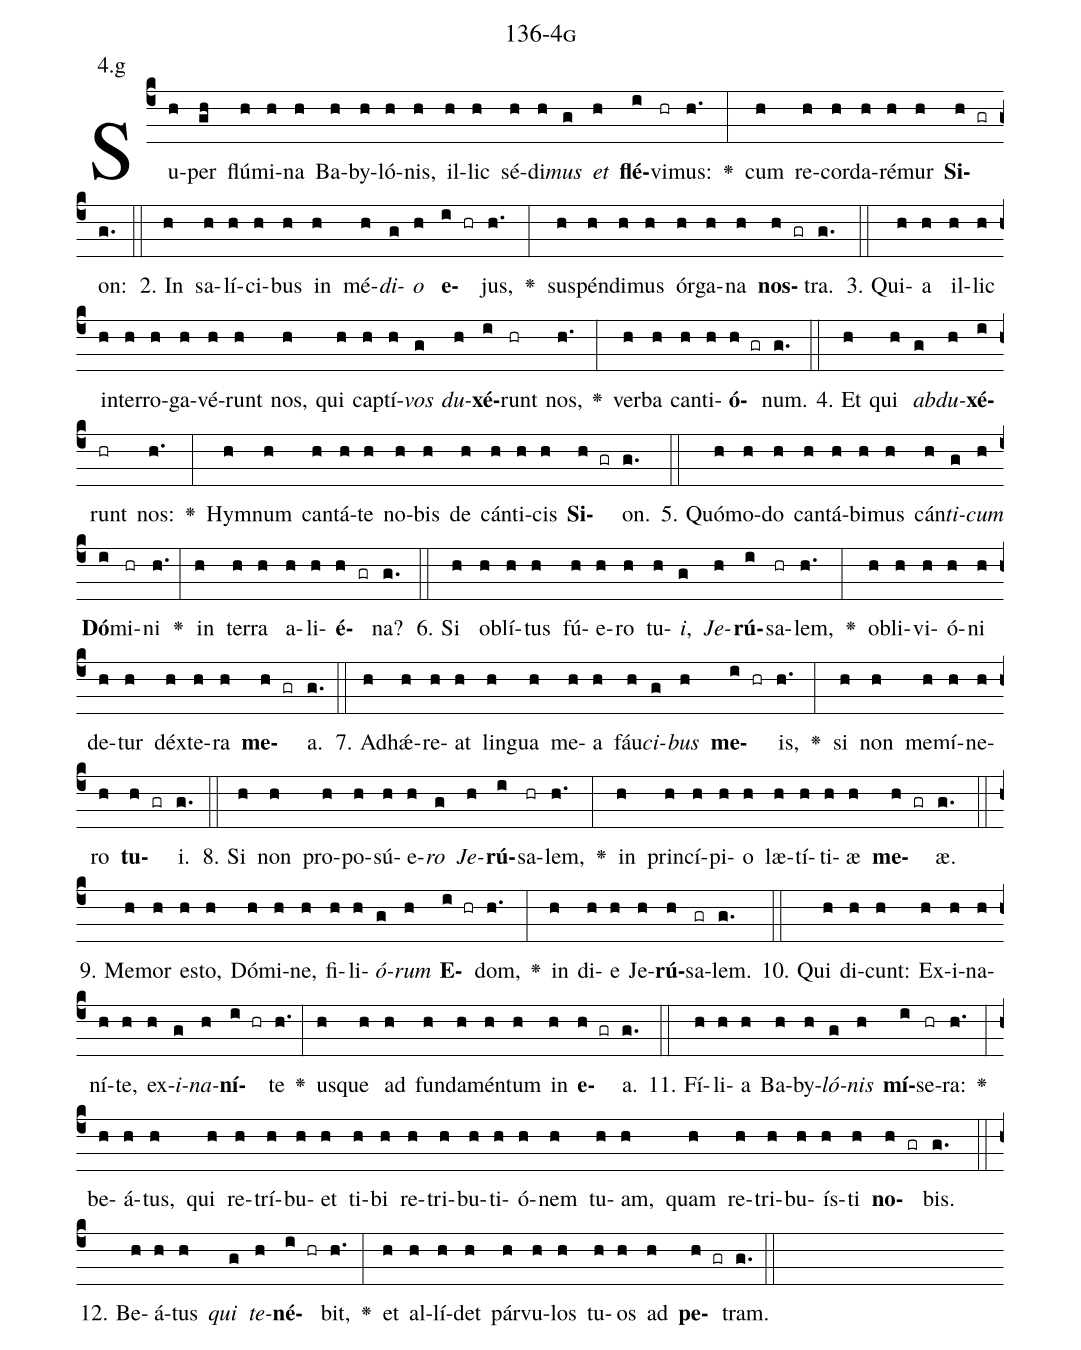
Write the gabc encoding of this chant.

name: 136-4g;
annotation: 4.g;
%%
(c4)Su(h)per(gh) flú(h)mi(h)na(h) Ba(h)by(h)ló(h)nis,(h) il(h)lic(h) sé(h)di(h)<i>mus</i>(g) <i>et</i>(h) <b>flé</b>(i)vi(hr)mus:(h.) <v>\greheightstar</v>(:) cum(h) re(h)cor(h)da(h)ré(h)mur(h) <b>Si</b>(h gr)on:(g.) (::)
2. In(h) sa(h)lí(h)ci(h)bus(h) in(h) mé(h)<i>di</i>(g)<i>o</i>(h) <b>e</b>(i hr)jus,(h.) <v>\greheightstar</v>(:) sus(h)pén(h)di(h)mus(h) ór(h)ga(h)na(h) <b>nos</b>(h gr)tra.(g.) (::)
3. Qui(h)a(h) il(h)lic(h) in(h)ter(h)ro(h)ga(h)vé(h)runt(h) nos,(h) qui(h) cap(h)tí(h)<i>vos</i>(g) <i>du</i>(h)<b>xé</b>(i)runt(hr) nos,(h.) <v>\greheightstar</v>(:) ver(h)ba(h) can(h)ti(h)<b>ó</b>(h gr)num.(g.) (::)
4. Et(h) qui(h) <i>ab</i>(g)<i>du</i>(h)<b>xé</b>(i)runt(hr) nos:(h.) <v>\greheightstar</v>(:) Hym(h)num(h) can(h)tá(h)te(h) no(h)bis(h) de(h) cán(h)ti(h)cis(h) <b>Si</b>(h gr)on.(g.) (::)
5. Quó(h)mo(h)do(h) can(h)tá(h)bi(h)mus(h) cán(h)<i>ti</i>(g)<i>cum</i>(h) <b>Dó</b>(i)mi(hr)ni(h.) <v>\greheightstar</v>(:) in(h) ter(h)ra(h) a(h)li(h)<b>é</b>(h gr)na?(g.) (::)
6. Si(h) ob(h)lí(h)tus(h) fú(h)e(h)ro(h) tu(h)<i>i</i>,(g) <i>Je</i>(h)<b>rú</b>(i)sa(hr)lem,(h.) <v>\greheightstar</v>(:) ob(h)li(h)vi(h)ó(h)ni(h) de(h)tur(h) déx(h)te(h)ra(h) <b>me</b>(h gr)a.(g.) (::)
7. Ad(h)hǽ(h)re(h)at(h) lin(h)gua(h) me(h)a(h) fáu(h)<i>ci</i>(g)<i>bus</i>(h) <b>me</b>(i hr)is,(h.) <v>\greheightstar</v>(:) si(h) non(h) me(h)mí(h)ne(h)ro(h) <b>tu</b>(h gr)i.(g.) (::)
8. Si(h) non(h) pro(h)po(h)sú(h)e(h)<i>ro</i>(g) <i>Je</i>(h)<b>rú</b>(i)sa(hr)lem,(h.) <v>\greheightstar</v>(:) in(h) prin(h)cí(h)pi(h)o(h) læ(h)tí(h)ti(h)æ(h) <b>me</b>(h gr)æ.(g.) (::)
9. Me(h)mor(h) es(h)to,(h) Dó(h)mi(h)ne,(h) fi(h)li(h)<i>ó</i>(g)<i>rum</i>(h) <b>E</b>(i hr)dom,(h.) <v>\greheightstar</v>(:) in(h) di(h)e(h) Je(h)<b>rú</b>(h)sa(gr)lem.(g.) (::)
10. Qui(h) di(h)cunt:(h) Ex(h)i(h)na(h)ní(h)te,(h) ex(h)<i>i</i>(g)<i>na</i>(h)<b>ní</b>(i hr)te(h.) <v>\greheightstar</v>(:) us(h)que(h) ad(h) fun(h)da(h)mén(h)tum(h) in(h) <b>e</b>(h gr)a.(g.) (::)
11. Fí(h)li(h)a(h) Ba(h)by(h)<i>ló</i>(g)<i>nis</i>(h) <b>mí</b>(i)se(hr)ra:(h.) <v>\greheightstar</v>(:) be(h)á(h)tus,(h) qui(h) re(h)trí(h)bu(h)et(h) ti(h)bi(h) re(h)tri(h)bu(h)ti(h)ó(h)nem(h) tu(h)am,(h) quam(h) re(h)tri(h)bu(h)ís(h)ti(h) <b>no</b>(h gr)bis.(g.) (::)
12. Be(h)á(h)tus(h) <i>qui</i>(g) <i>te</i>(h)<b>né</b>(i hr)bit,(h.) <v>\greheightstar</v>(:) et(h) al(h)lí(h)det(h) pár(h)vu(h)los(h) tu(h)os(h) ad(h) <b>pe</b>(h gr)tram.(g.) (::)
